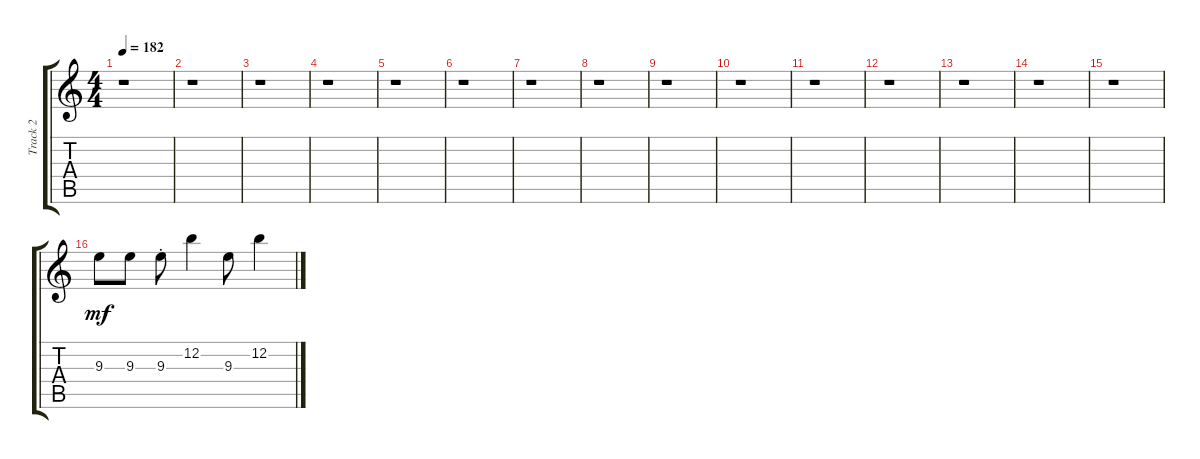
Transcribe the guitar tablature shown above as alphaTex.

\track ("Track 2" "Track 2") {instrument overdrivenguitar}
\staff {score tabs}
\tuning (E4 B3 G3 D3 A2 E2) {hide}
\ts (4 4)
\tempo 182
\clef g2
\ks c
r.1{dy f} |
r.1 |
r.1 |
r.1 |
r.1 |
r.1 |
r.1 |
r.1 |
r.1 |
r.1 |
r.1 |
r.1 |
r.1 |
r.1 |
r.1 |
9.3.8{dy mf volume 7} 9.3.8 9.3{st}.8 12.2.4 9.3.8 12.2.4
